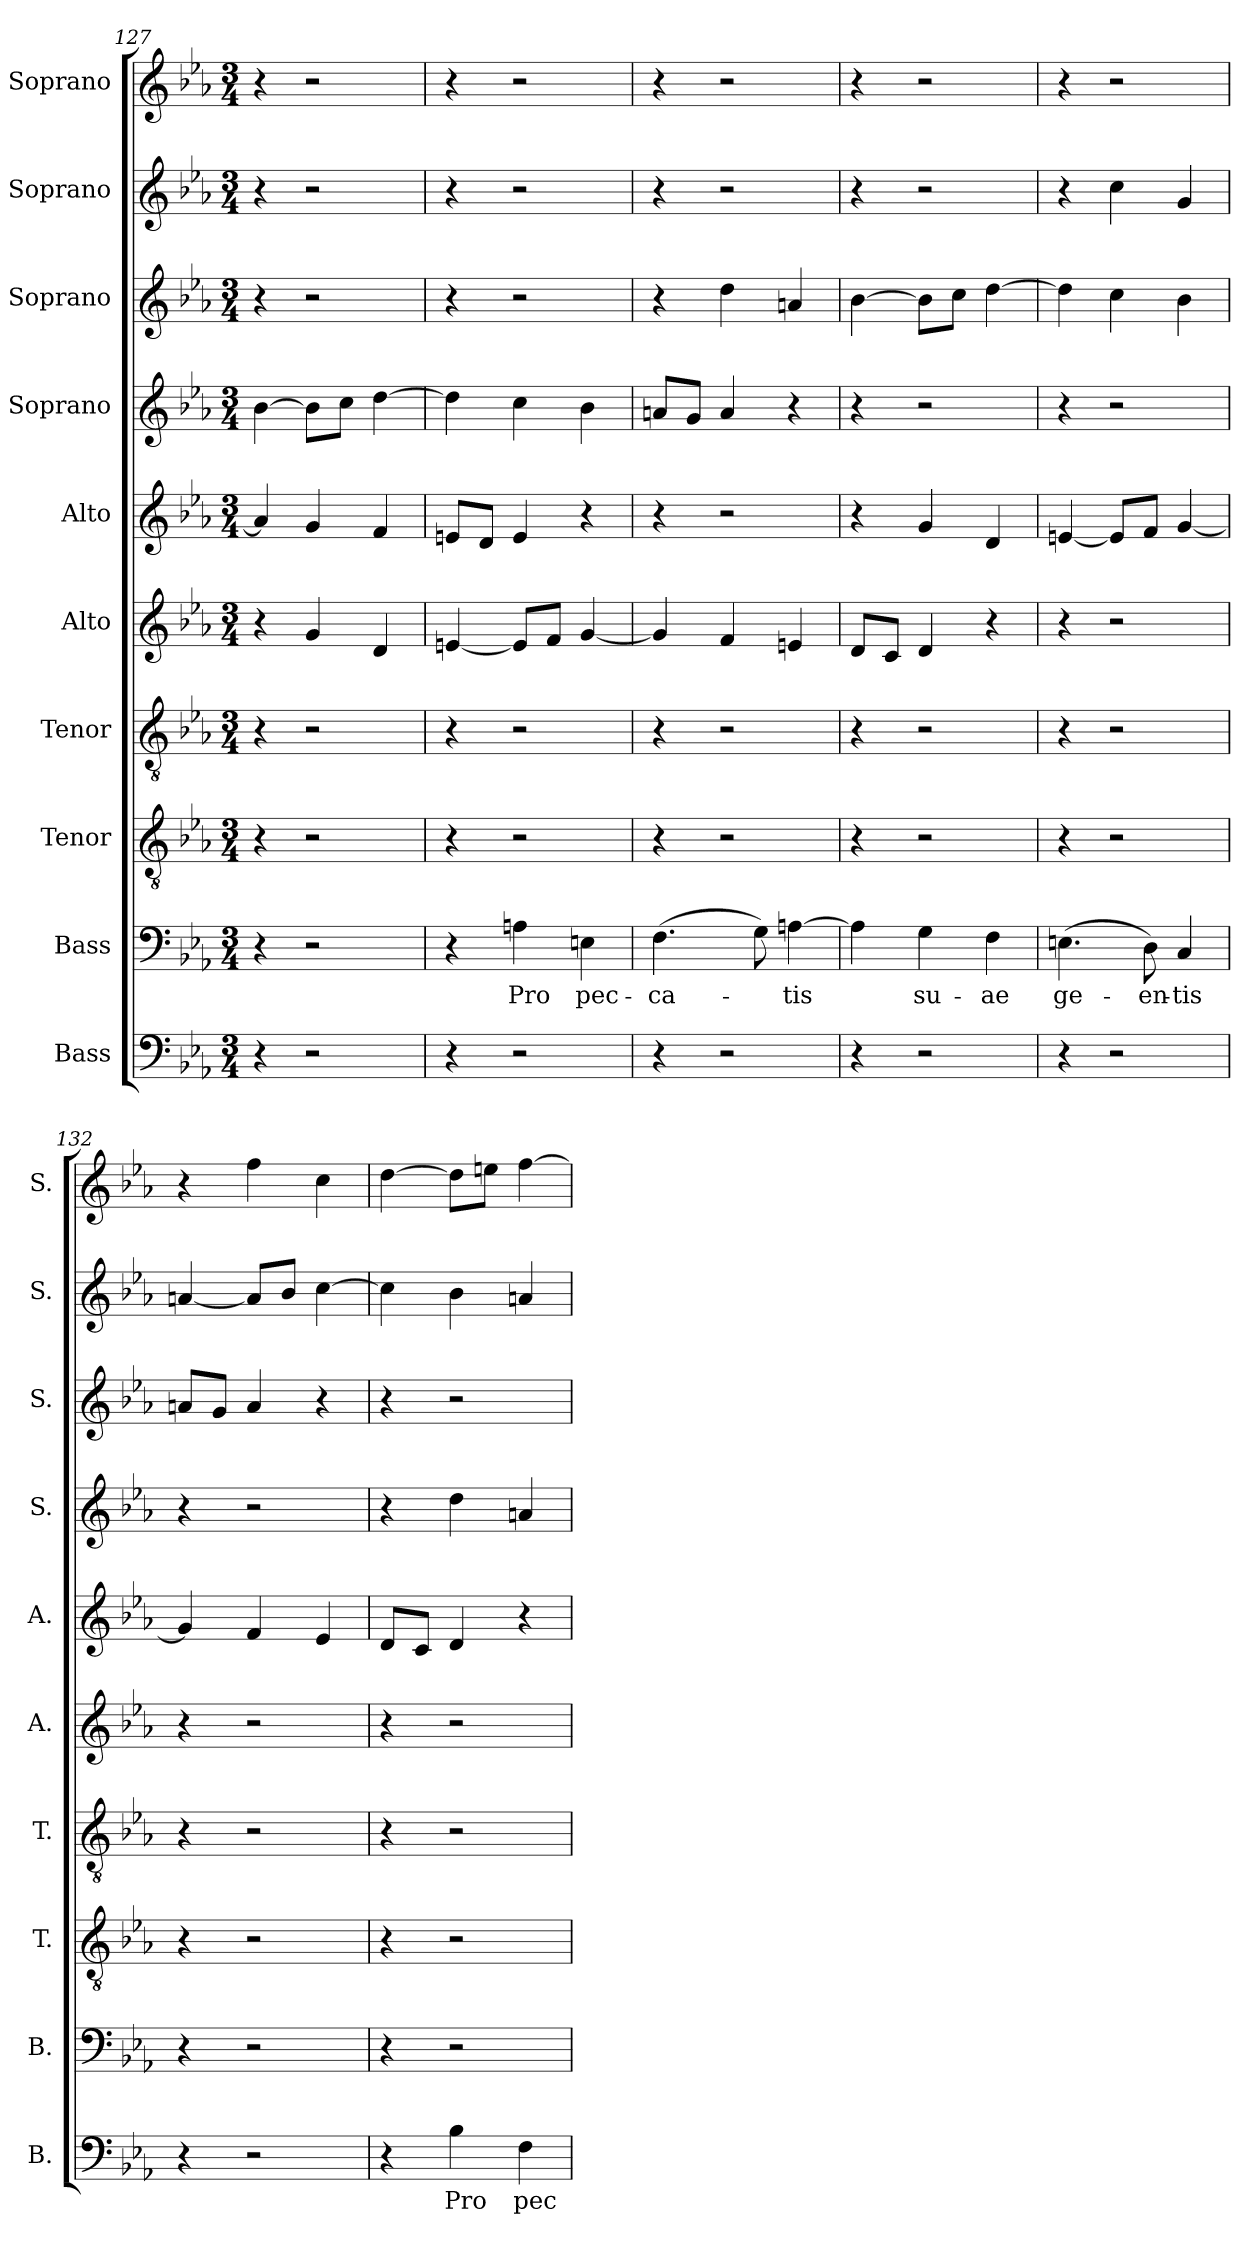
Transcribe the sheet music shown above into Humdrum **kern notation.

**kern	**text	**kern	**text	**kern	**kern	**kern	**kern	**kern	**kern	**kern	**kern
*part10	*part10	*part9	*part9	*part8	*part7	*part6	*part5	*part4	*part3	*part2	*part1
*staff10	*staff10	*staff9	*staff9	*staff8	*staff7	*staff6	*staff5	*staff4	*staff3	*staff2	*staff1
*I"Bass	*	*I"Bass	*	*I"Tenor	*I"Tenor	*I"Alto	*I"Alto	*I"Soprano	*I"Soprano	*I"Soprano	*I"Soprano
*I'B.	*	*I'B.	*	*I'T.	*I'T.	*I'A.	*I'A.	*I'S.	*I'S.	*I'S.	*I'S.
*clefF4	*	*clefF4	*	*clefGv2	*clefGv2	*clefG2	*clefG2	*clefG2	*clefG2	*clefG2	*clefG2
*k[b-e-a-]	*	*k[b-e-a-]	*	*k[b-e-a-]	*k[b-e-a-]	*k[b-e-a-]	*k[b-e-a-]	*k[b-e-a-]	*k[b-e-a-]	*k[b-e-a-]	*k[b-e-a-]
*M3/4	*	*M3/4	*	*M3/4	*M3/4	*M3/4	*M3/4	*M3/4	*M3/4	*M3/4	*M3/4
=127	=127	=127	=127	=127	=127	=127	=127	=127	=127	=127	=127
4r	.	4r	.	4r	4r	4r	4a/]	[4b-\	4r	4r	4r
2r	.	2r	.	2r	2r	4g/	4g/	8b-\L]	2r	2r	2r
.	.	.	.	.	.	.	.	8cc\J	.	.	.
.	.	.	.	.	.	4d/	4f/	[4dd\	.	.	.
=128	=128	=128	=128	=128	=128	=128	=128	=128	=128	=128	=128
4r	.	4r	.	4r	4r	[4en/	8en/L	4dd\]	4r	4r	4r
.	.	.	.	.	.	.	8d/J	.	.	.	.
2r	.	4An\	Pro	2r	2r	8e/L]	4e/	4cc\	2r	2r	2r
.	.	.	.	.	.	8f/J	.	.	.	.	.
.	.	4En\	pec-	.	.	[4g/	4r	4b-\	.	.	.
!!LO:PB:g=z
=129	=129	=129	=129	=129	=129	=129	=129	=129	=129	=129	=129
4r	.	(4.F\	-ca-	4r	4r	4g/]	4r	8an/L	4r	4r	4r
.	.	.	.	.	.	.	.	8g/J	.	.	.
2r	.	.	.	2r	2r	4f/	2r	4a/	4dd\	2r	2r
.	.	8G\)	.	.	.	.	.	.	.	.	.
.	.	[4An\	-tis	.	.	4en/	.	4r	4an/	.	.
=130	=130	=130	=130	=130	=130	=130	=130	=130	=130	=130	=130
4r	.	4A\]	.	4r	4r	8d/L	4r	4r	[4b-\	4r	4r
.	.	.	.	.	.	8c/J	.	.	.	.	.
2r	.	4G\	su-	2r	2r	4d/	4g/	2r	8b-\L]	2r	2r
.	.	.	.	.	.	.	.	.	8cc\J	.	.
.	.	4F\	-ae	.	.	4r	4d/	.	[4dd\	.	.
=131	=131	=131	=131	=131	=131	=131	=131	=131	=131	=131	=131
4r	.	(4.En\	ge-	4r	4r	4r	[4en/	4r	4dd\]	4r	4r
2r	.	.	.	2r	2r	2r	8e/L]	2r	4cc\	4cc\	2r
.	.	8D\)	-en-	.	.	.	8f/J	.	.	.	.
.	.	4C/	-tis	.	.	.	[4g/	.	4b-\	4g/	.
=132	=132	=132	=132	=132	=132	=132	=132	=132	=132	=132	=132
4r	.	4r	.	4r	4r	4r	4g/]	4r	8an/L	[4an/	4r
.	.	.	.	.	.	.	.	.	8g/J	.	.
2r	.	2r	.	2r	2r	2r	4f/	2r	4a/	8a/L]	4ff\
.	.	.	.	.	.	.	.	.	.	8b-/J	.
.	.	.	.	.	.	.	4e-/	.	4r	[4cc\	4cc\
=133	=133	=133	=133	=133	=133	=133	=133	=133	=133	=133	=133
4r	.	4r	.	4r	4r	4r	8d/L	4r	4r	4cc\]	[4dd\
.	.	.	.	.	.	.	8c/J	.	.	.	.
4B-\	Pro	2r	.	2r	2r	2r	4d/	4dd\	2r	4b-\	8dd\L]
.	.	.	.	.	.	.	.	.	.	.	8een\J
4F\	pec-	.	.	.	.	.	4r	4an/	.	4an/	[4ff\
=	=	=	=	=	=	=	=	=	=	=	=
*-	*-	*-	*-	*-	*-	*-	*-	*-	*-	*-	*-
